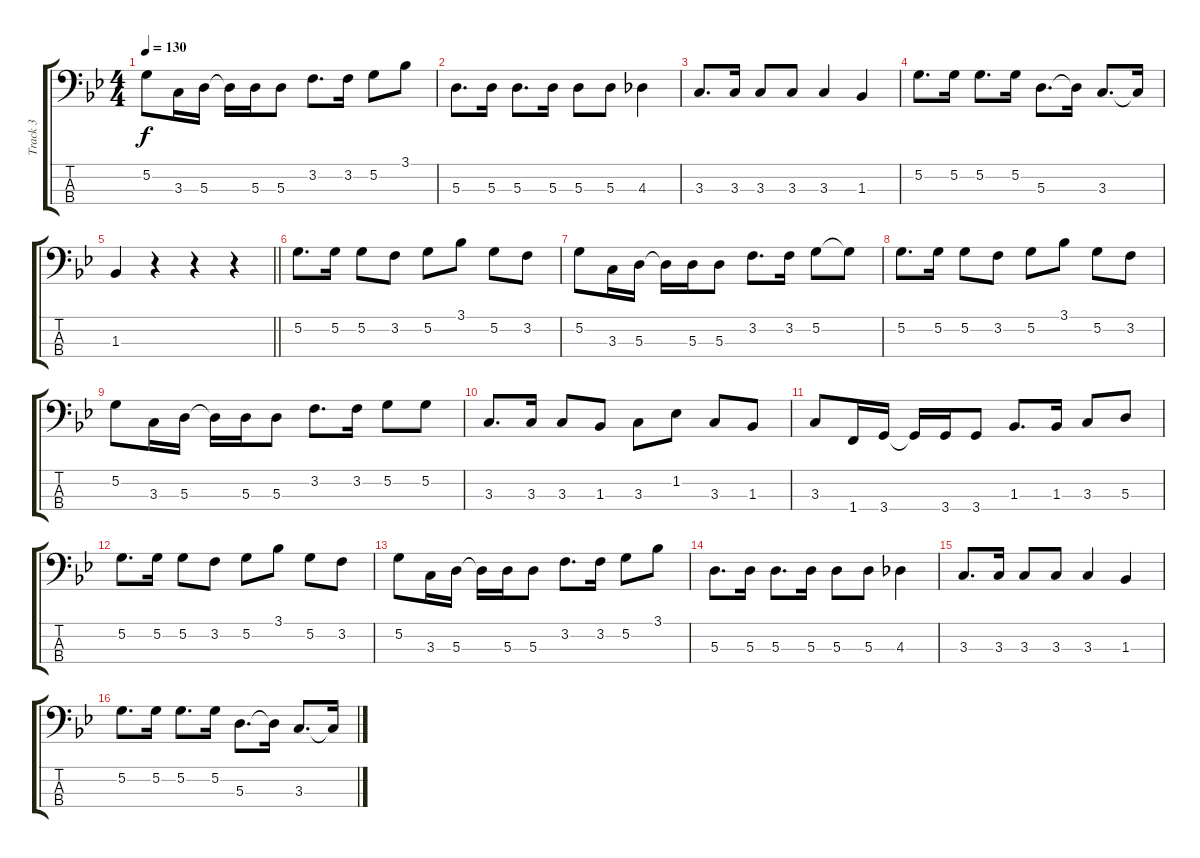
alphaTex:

\track ("Track 3" "Track 3") {instrument electricbassfinger}
\staff {score tabs}
\tuning (G2 D2 A1 E1) {hide}
\ts (4 4)
\tempo 130
\clef f4
\ks gminor
5.2.8{dy f} 3.3.16 5.3.16 5.3{t}.16 5.3.16 5.3.8 3.2.8{d} 3.2.16 5.2.8 3.1.8 |
5.3.8{d} 5.3.16 5.3.8{d} 5.3.16 5.3.8 5.3.8 4.3.4 |
3.3.8{d} 3.3.16 3.3.8 3.3.8 3.3.4 1.3.4 |
5.2.8{d} 5.2.16 5.2.8{d} 5.2.16 5.3.8{d} 5.3{t}.16 3.3.8{d} 3.3{t}.16 |
\barLineRight lightlight
1.3.4 r.4 r.4 r.4 |
5.2.8{d} 5.2.16 5.2.8 3.2.8 5.2.8 3.1.8 5.2.8 3.2.8 |
5.2.8 3.3.16 5.3.16 5.3{t}.16 5.3.16 5.3.8 3.2.8{d} 3.2.16 5.2.8 5.2{t}.8 |
5.2.8{d} 5.2.16 5.2.8 3.2.8 5.2.8 3.1.8 5.2.8 3.2.8 |
5.2.8 3.3.16 5.3.16 5.3{t}.16 5.3.16 5.3.8 3.2.8{d} 3.2.16 5.2.8 5.2.8 |
3.3.8{d} 3.3.16 3.3.8 1.3.8 3.3.8 1.2.8 3.3.8 1.3.8 |
3.3.8 1.4.16 3.4.16 3.4{t}.16 3.4.16 3.4.8 1.3.8{d} 1.3.16 3.3.8 5.3.8 |
5.2.8{d} 5.2.16 5.2.8 3.2.8 5.2.8 3.1.8 5.2.8 3.2.8 |
5.2.8 3.3.16 5.3.16 5.3{t}.16 5.3.16 5.3.8 3.2.8{d} 3.2.16 5.2.8 3.1.8 |
5.3.8{d} 5.3.16 5.3.8{d} 5.3.16 5.3.8 5.3.8 4.3.4 |
3.3.8{d} 3.3.16 3.3.8 3.3.8 3.3.4 1.3.4 |
5.2.8{d} 5.2.16 5.2.8{d} 5.2.16 5.3.8{d} 5.3{t}.16 3.3.8{d} 3.3{t}.16
